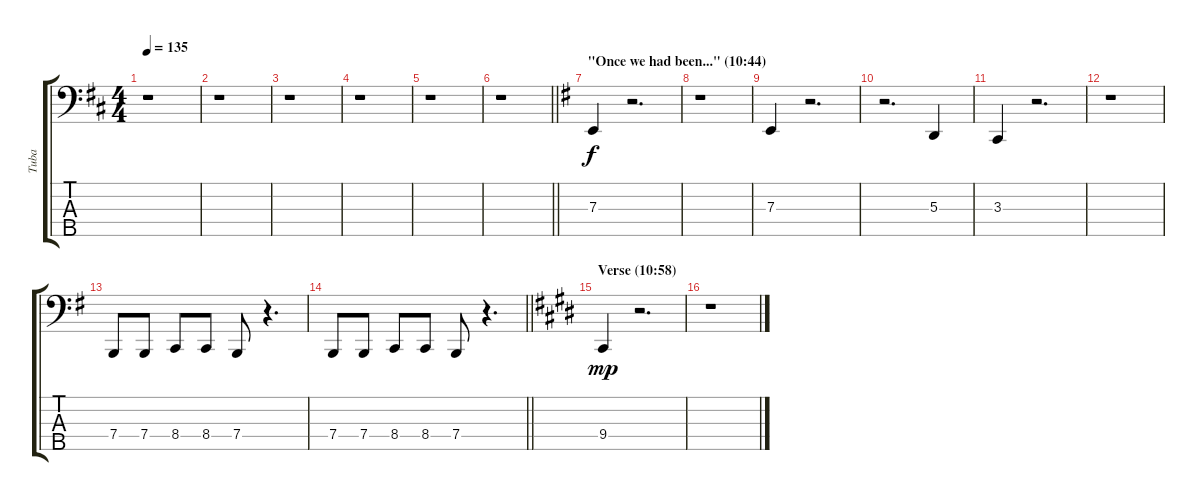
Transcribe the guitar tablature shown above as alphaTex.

\track ("Tuba" "Tuba") {instrument tuba}
\staff {score tabs}
\tuning (G2 D2 A1 E1 B0) {hide}
\ts (4 4)
\tempo 135
\clef f4
\ks bminor
r.1{dy f} |
r.1 |
r.1 |
r.1 |
r.1 |
\barLineRight lightlight
r.1 |
\section ("" "\"Once we had been...\" (10:44)")
\ks eminor
7.3.4 r.2{d} |
r.1 |
7.3.4 r.2{d} |
r.2{d} 5.3.4 |
3.3.4 r.2{d} |
r.1 |
7.4.8 7.4.8 8.4.8 8.4.8 7.4.8 r.4{d} |
\barLineRight lightlight
7.4.8 7.4.8 8.4.8 8.4.8 7.4.8 r.4{d} |
\section ("" "Verse (10:58)")
\ks c#minor
9.4.4{dy mp} r.2{d} |
r.1
